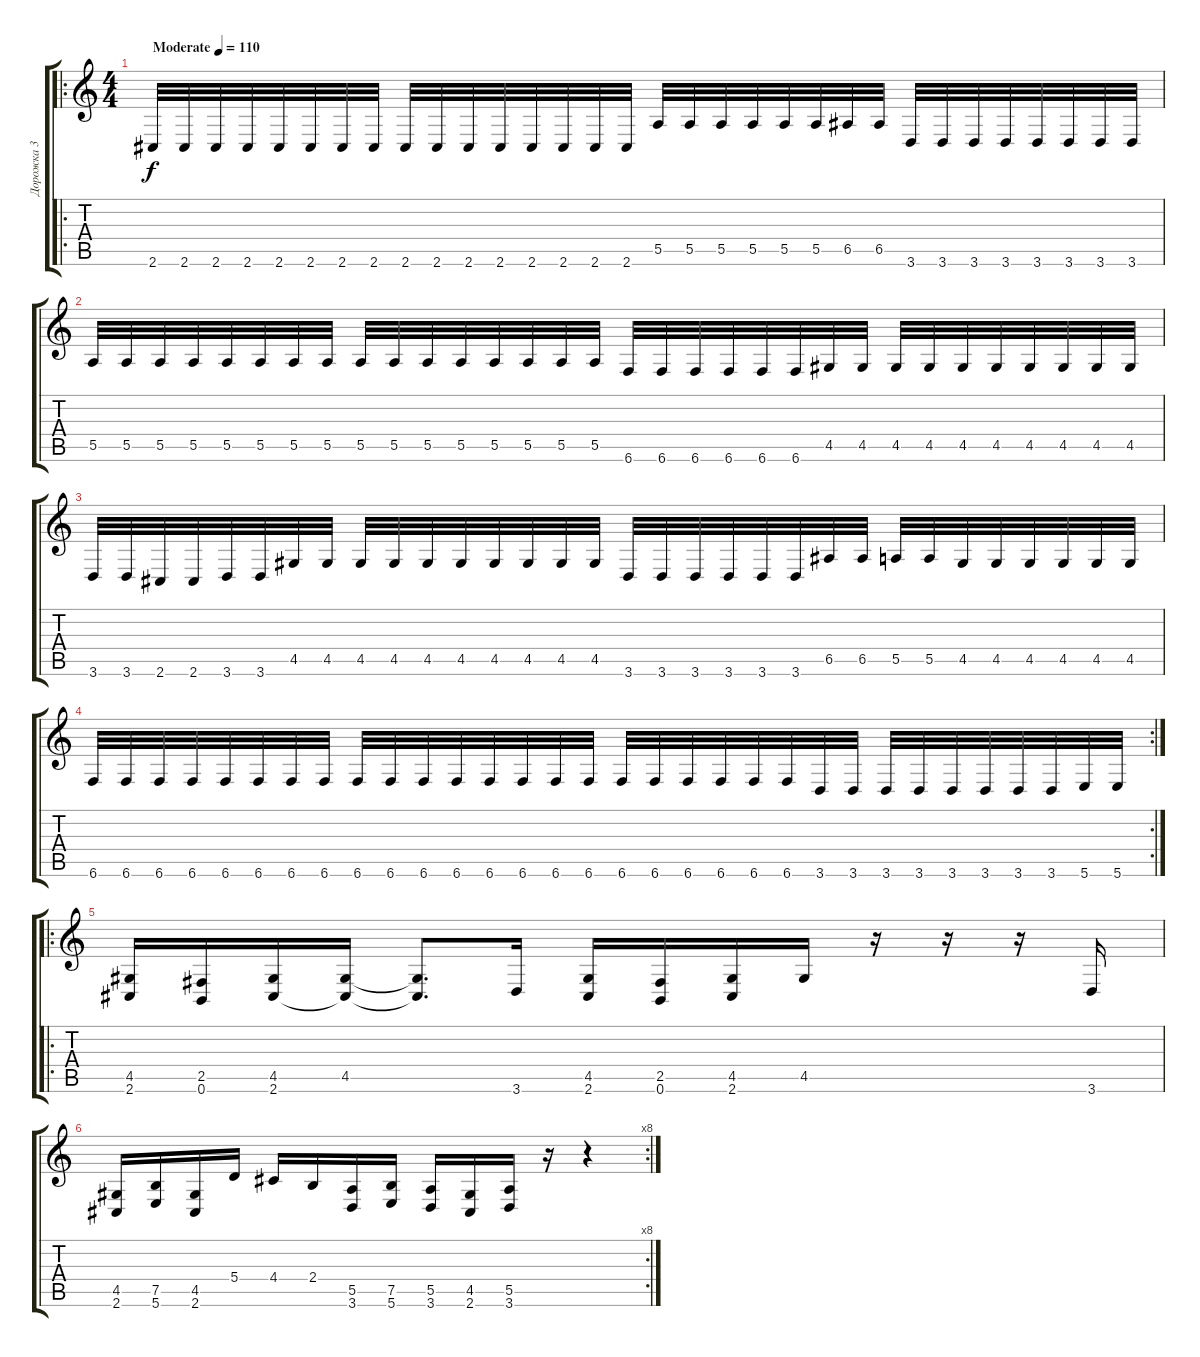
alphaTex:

\track ("Дорожка 3" "Дорожка 3") {instrument distortionguitar}
\staff {score tabs}
\tuning (B3 Gb3 D3 A2 E2 B1) {hide}
\ro
\ts (4 4)
\tempo (110 "Moderate")
\clef g2
\ks c
2.6.32{dy f instrument distortionguitar} 2.6.32 2.6.32 2.6.32 2.6.32 2.6.32 2.6.32 2.6.32 2.6.32 2.6.32 2.6.32 2.6.32 2.6.32 2.6.32 2.6.32 2.6.32 5.5.32 5.5.32 5.5.32 5.5.32 5.5.32 5.5.32 6.5.32 6.5.32 3.6.32 3.6.32 3.6.32 3.6.32 3.6.32 3.6.32 3.6.32 3.6.32 |
5.5.32 5.5.32 5.5.32 5.5.32 5.5.32 5.5.32 5.5.32 5.5.32 5.5.32 5.5.32 5.5.32 5.5.32 5.5.32 5.5.32 5.5.32 5.5.32 6.6.32 6.6.32 6.6.32 6.6.32 6.6.32 6.6.32 4.5.32 4.5.32 4.5.32 4.5.32 4.5.32 4.5.32 4.5.32 4.5.32 4.5.32 4.5.32 |
3.6.32 3.6.32 2.6.32 2.6.32 3.6.32 3.6.32 4.5.32 4.5.32 4.5.32 4.5.32 4.5.32 4.5.32 4.5.32 4.5.32 4.5.32 4.5.32 3.6.32 3.6.32 3.6.32 3.6.32 3.6.32 3.6.32 6.5.32 6.5.32 5.5.32 5.5.32 4.5.32 4.5.32 4.5.32 4.5.32 4.5.32 4.5.32 |
\rc 2
6.6.32 6.6.32 6.6.32 6.6.32 6.6.32 6.6.32 6.6.32 6.6.32 6.6.32 6.6.32 6.6.32 6.6.32 6.6.32 6.6.32 6.6.32 6.6.32 6.6.32 6.6.32 6.6.32 6.6.32 6.6.32 6.6.32 3.6.32 3.6.32 3.6.32 3.6.32 3.6.32 3.6.32 3.6.32 3.6.32 5.6.32 5.6.32 |
\ro
(4.5 2.6).16 (2.5 0.6).16 (4.5 2.6).16 (4.5 2.6{t}).16 (4.5{t} 2.6{t}).8{d} 3.6.16 (4.5 2.6).16 (2.5 0.6).16 (4.5 2.6).16 4.5.16 r.16 r.16 r.16 3.6.16 |
\rc 8
(4.5 2.6).16 (7.5 5.6).16 (4.5 2.6).16 5.4.16 4.4.16 2.4.16 (5.5 3.6).16 (7.5 5.6).16 (5.5 3.6).16 (4.5 2.6).16 (5.5 3.6).16 r.16 r.4
